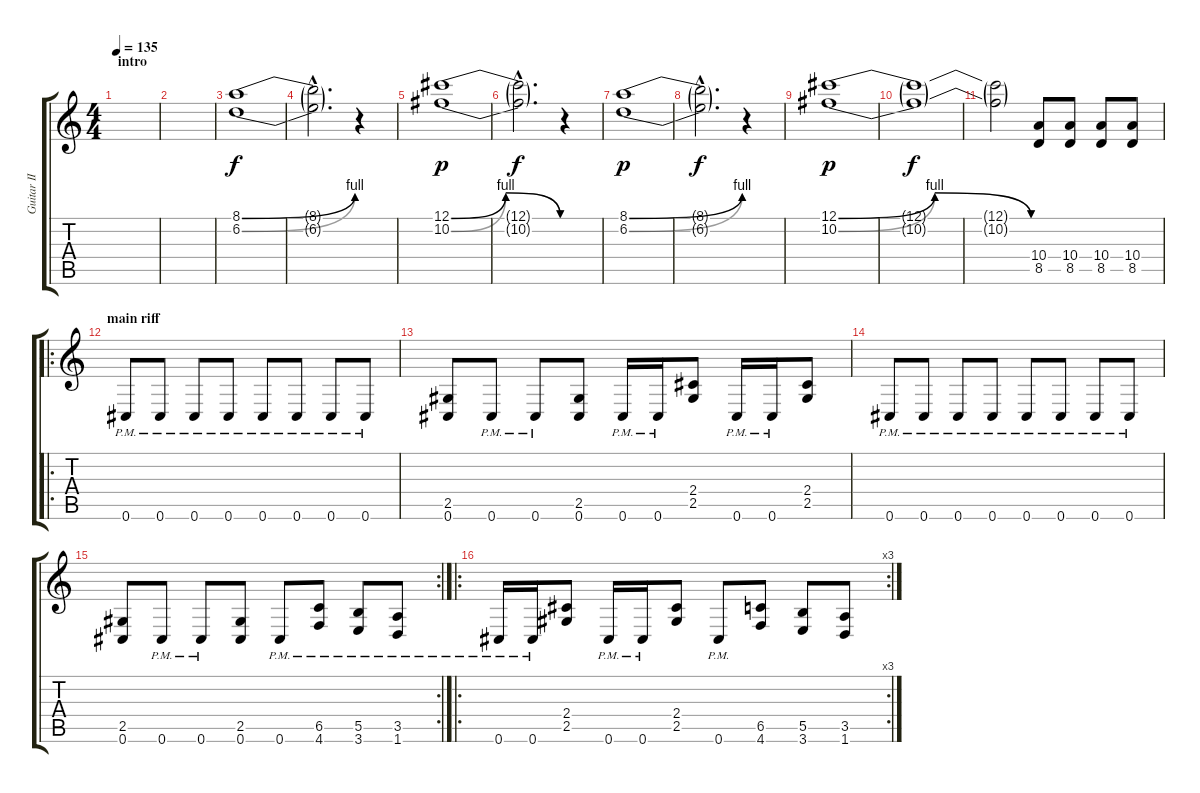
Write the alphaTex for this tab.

\track ("Guitar II" "Guitar II") {instrument distortionguitar}
\staff {score tabs}
\tuning (Db4 Ab3 E3 B2 Gb2 Db2) {hide}
\ts (4 4)
\section ("" "intro")
\tempo 135
\clef g2
\ks c
|
|
(8.1{be (bend 0 0 60 4)} 6.2{be (bend 0 0 60 4)}).1{balance 8} |
(8.1{hac t} 6.2{hac t}).2{d dy f} r.4 |
(12.1{be (bendrelease 0 0 15 4 15 4 60 0)} 10.2{be (bendrelease 0 0 15 4 15 4 60 0)}).1{dy p} |
(12.1{hac t} 10.2{hac t}).2{d dy f} r.4 |
(8.1{be (bend 0 0 60 4)} 6.2{be (bend 0 0 60 4)}).1{dy p} |
(8.1{hac t} 6.2{hac t}).2{d dy f} r.4 |
(12.1{be (bendrelease 0 0 15 4 15 4 60 0)} 10.2{be (bendrelease 0 0 15 4 15 4 60 0)}).1{dy p} |
(12.1{t} 10.2{t}).1{dy f} |
(12.1{t} 10.2{t}).2 (10.4 8.5).8{balance 13} (10.4 8.5).8 (10.4 8.5).8 (10.4 8.5).8 |
\ro
\section ("" "main riff")
0.6{pm}.8 0.6{pm}.8 0.6{pm}.8 0.6{pm}.8 0.6{pm}.8 0.6{pm}.8 0.6{pm}.8 0.6{pm}.8 |
(2.5 0.6).8 0.6{pm}.8 0.6{pm}.8 (2.5 0.6).8 0.6{pm}.16 0.6{pm}.16 (2.4 2.5).8 0.6{pm}.16 0.6{pm}.16 (2.4 2.5).8 |
0.6{pm}.8 0.6{pm}.8 0.6{pm}.8 0.6{pm}.8 0.6{pm}.8 0.6{pm}.8 0.6{pm}.8 0.6{pm}.8 |
\rc 2
(2.5 0.6).8 0.6{pm}.8 0.6{pm}.8 (2.5 0.6).8 0.6{pm}.8 (6.5{pm} 4.6{pm}).8 (5.5{pm} 3.6{pm}).8 (3.5{pm} 1.6{pm}).8 |
\ro
\rc 3
0.6{pm}.16 0.6{pm}.16 (2.4 2.5).8 0.6{pm}.16 0.6{pm}.16 (2.4 2.5).8 0.6{pm}.8 (6.5 4.6).8 (5.5 3.6).8 (3.5 1.6).8
